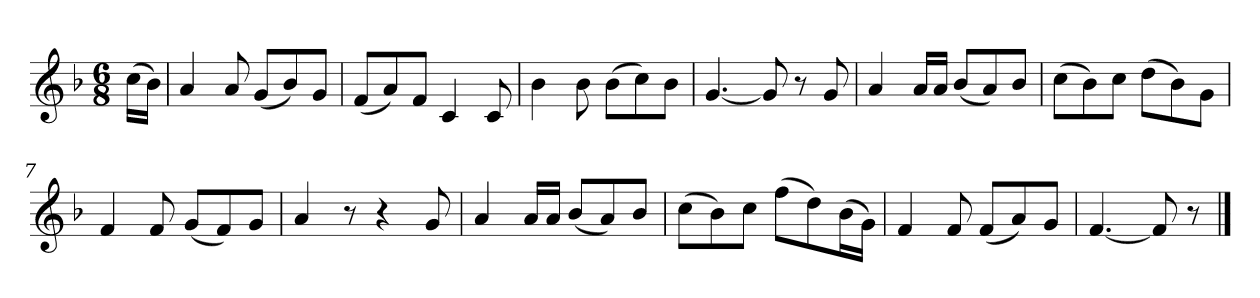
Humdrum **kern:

**kern
*part1
*staff1
*k[b-]
*M6/8
*MM120
=
(16ccLL
16b-JJ)
=1
4a
8a
(8gL
8b-)
8gJ
=2
(8fL
8a)
8fJ
4c
8c
=3
4b-
8b-
(8b-L
8cc)
8b-J
=4
[4.g
8g]
8r
8g
=5
4a
16aLL
16aJJ
(8b-L
8a)
8b-J
=6
(8ccL
8b-)
8ccJ
(8ddL
8b-)
8gJ
=7
4f
8f
(8gL
8f)
8gJ
=8
4a
8r
4r
8g
=9
4a
16aLL
16aJJ
(8b-L
8a)
8b-J
=10
(8ccL
8b-)
8ccJ
(8ffL
8dd)
(16b-L
16gJJ)
=11
4f
8f
(8fL
8a)
8gJ
=12
[4.f
8f]
8r
==
*-
